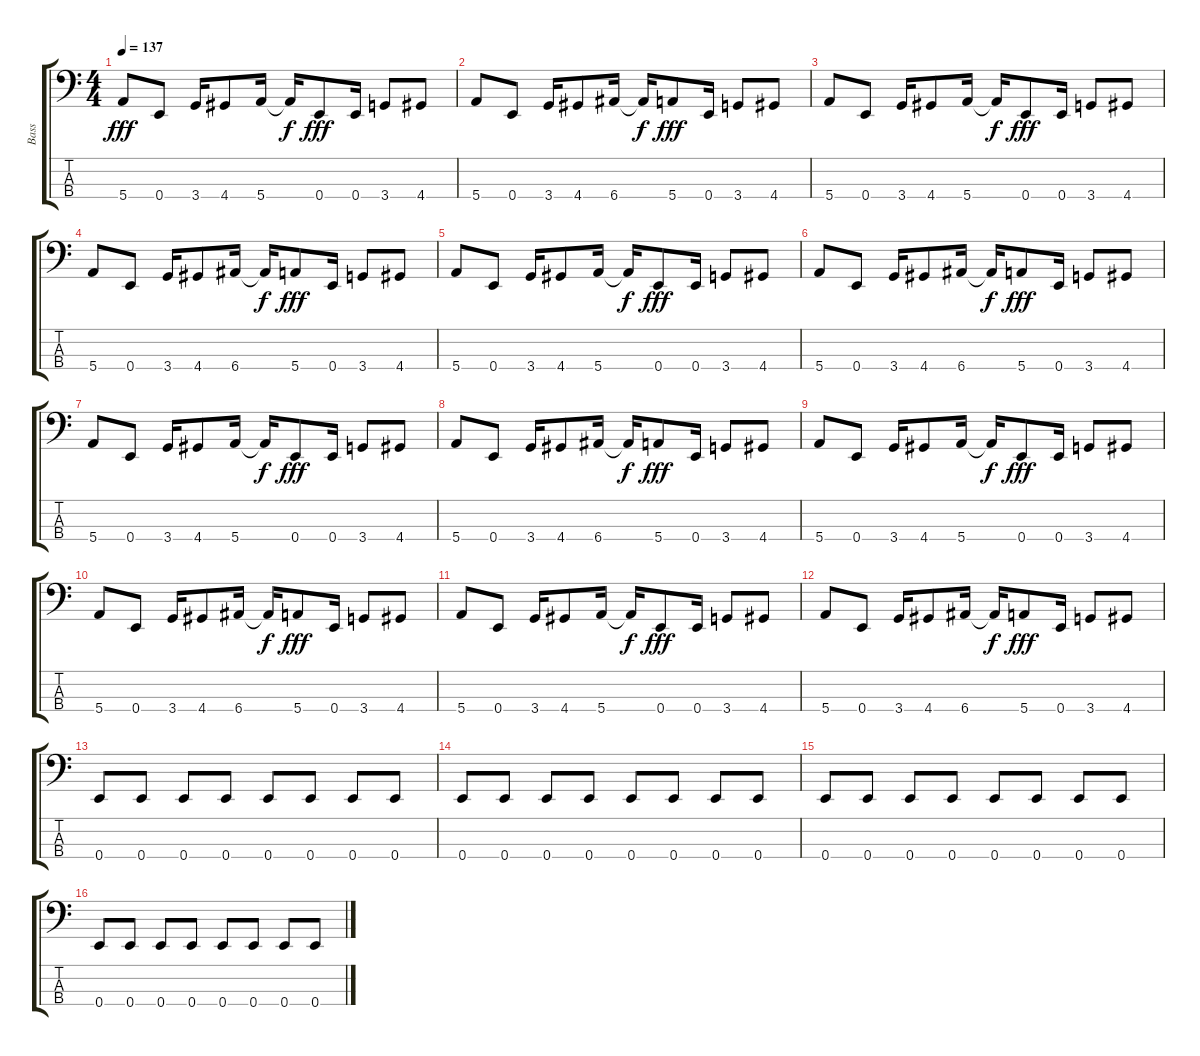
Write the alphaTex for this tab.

\track ("Bass" "Bass") {instrument synthbass2}
\staff {score tabs}
\tuning (G2 D2 A1 E1) {hide}
\ts (4 4)
\tempo 137
\clef f4
\ks c
5.4.8{dy fff} 0.4.8 3.4.16 4.4.8 5.4.16 5.4{t}.16{dy f} 0.4.8{dy fff} 0.4.16 3.4.8 4.4.8 |
5.4.8 0.4.8 3.4.16 4.4.8 6.4.16 6.4{t}.16{dy f} 5.4.8{dy fff} 0.4.16 3.4.8 4.4.8 |
5.4.8 0.4.8 3.4.16 4.4.8 5.4.16 5.4{t}.16{dy f} 0.4.8{dy fff} 0.4.16 3.4.8 4.4.8 |
5.4.8 0.4.8 3.4.16 4.4.8 6.4.16 6.4{t}.16{dy f} 5.4.8{dy fff} 0.4.16 3.4.8 4.4.8 |
5.4.8 0.4.8 3.4.16 4.4.8 5.4.16 5.4{t}.16{dy f} 0.4.8{dy fff} 0.4.16 3.4.8 4.4.8 |
5.4.8 0.4.8 3.4.16 4.4.8 6.4.16 6.4{t}.16{dy f} 5.4.8{dy fff} 0.4.16 3.4.8 4.4.8 |
5.4.8 0.4.8 3.4.16 4.4.8 5.4.16 5.4{t}.16{dy f} 0.4.8{dy fff} 0.4.16 3.4.8 4.4.8 |
5.4.8 0.4.8 3.4.16 4.4.8 6.4.16 6.4{t}.16{dy f} 5.4.8{dy fff} 0.4.16 3.4.8 4.4.8 |
5.4.8 0.4.8 3.4.16 4.4.8 5.4.16 5.4{t}.16{dy f} 0.4.8{dy fff} 0.4.16 3.4.8 4.4.8 |
5.4.8 0.4.8 3.4.16 4.4.8 6.4.16 6.4{t}.16{dy f} 5.4.8{dy fff} 0.4.16 3.4.8 4.4.8 |
5.4.8 0.4.8 3.4.16 4.4.8 5.4.16 5.4{t}.16{dy f} 0.4.8{dy fff} 0.4.16 3.4.8 4.4.8 |
5.4.8 0.4.8 3.4.16 4.4.8 6.4.16 6.4{t}.16{dy f} 5.4.8{dy fff} 0.4.16 3.4.8 4.4.8 |
0.4.8 0.4.8 0.4.8 0.4.8 0.4.8 0.4.8 0.4.8 0.4.8 |
0.4.8 0.4.8 0.4.8 0.4.8 0.4.8 0.4.8 0.4.8 0.4.8 |
0.4.8 0.4.8 0.4.8 0.4.8 0.4.8 0.4.8 0.4.8 0.4.8 |
0.4.8 0.4.8 0.4.8 0.4.8 0.4.8 0.4.8 0.4.8 0.4.8
